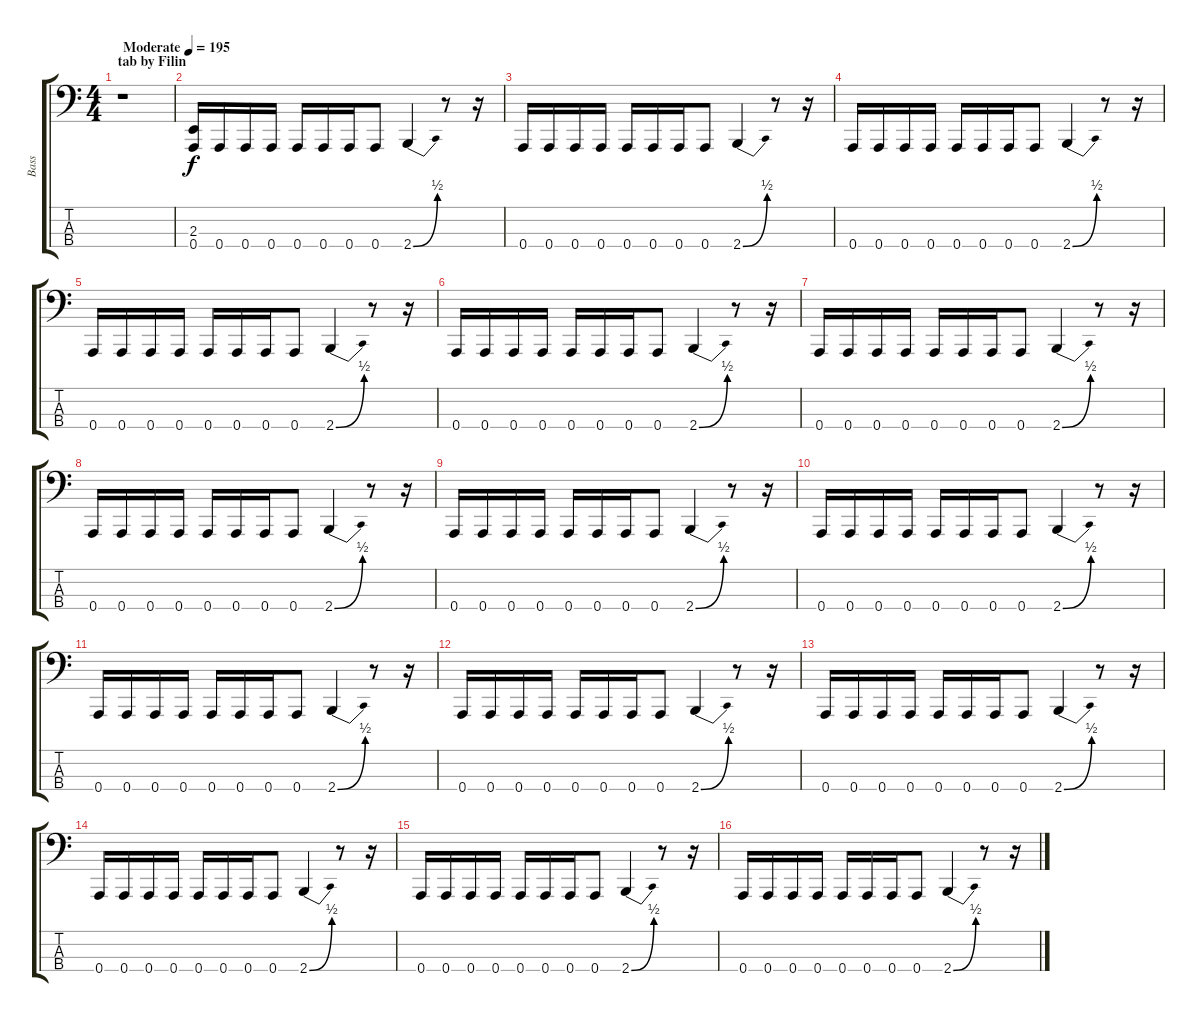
\track ("Bass" "Bass") {instrument electricbasspick}
\staff {score tabs}
\tuning (C2 G1 D1 A0) {hide}
\ts (4 4)
\section ("" "tab by Filin")
\tempo (195 "Moderate")
\clef f4
\ks c
r.1{dy f instrument electricbasspick} |
(2.3 0.4).16 0.4.16 0.4.16 0.4.16 0.4.16 0.4.16 0.4.16 0.4.8 2.4{be (bend 0 0 60 2)}.4 r.8 r.16 |
0.4.16 0.4.16 0.4.16 0.4.16 0.4.16 0.4.16 0.4.16 0.4.8 2.4{be (bend 0 0 60 2)}.4 r.8 r.16 |
0.4.16 0.4.16 0.4.16 0.4.16 0.4.16 0.4.16 0.4.16 0.4.8 2.4{be (bend 0 0 60 2)}.4 r.8 r.16 |
0.4.16 0.4.16 0.4.16 0.4.16 0.4.16 0.4.16 0.4.16 0.4.8 2.4{be (bend 0 0 60 2)}.4 r.8 r.16 |
0.4.16 0.4.16 0.4.16 0.4.16 0.4.16 0.4.16 0.4.16 0.4.8 2.4{be (bend 0 0 60 2)}.4 r.8 r.16 |
0.4.16 0.4.16 0.4.16 0.4.16 0.4.16 0.4.16 0.4.16 0.4.8 2.4{be (bend 0 0 60 2)}.4 r.8 r.16 |
0.4.16 0.4.16 0.4.16 0.4.16 0.4.16 0.4.16 0.4.16 0.4.8 2.4{be (bend 0 0 60 2)}.4 r.8 r.16 |
0.4.16 0.4.16 0.4.16 0.4.16 0.4.16 0.4.16 0.4.16 0.4.8 2.4{be (bend 0 0 60 2)}.4 r.8 r.16 |
0.4.16 0.4.16 0.4.16 0.4.16 0.4.16 0.4.16 0.4.16 0.4.8 2.4{be (bend 0 0 60 2)}.4 r.8 r.16 |
0.4.16 0.4.16 0.4.16 0.4.16 0.4.16 0.4.16 0.4.16 0.4.8 2.4{be (bend 0 0 60 2)}.4 r.8 r.16 |
0.4.16 0.4.16 0.4.16 0.4.16 0.4.16 0.4.16 0.4.16 0.4.8 2.4{be (bend 0 0 60 2)}.4 r.8 r.16 |
0.4.16 0.4.16 0.4.16 0.4.16 0.4.16 0.4.16 0.4.16 0.4.8 2.4{be (bend 0 0 60 2)}.4 r.8 r.16 |
0.4.16 0.4.16 0.4.16 0.4.16 0.4.16 0.4.16 0.4.16 0.4.8 2.4{be (bend 0 0 60 2)}.4 r.8 r.16 |
0.4.16 0.4.16 0.4.16 0.4.16 0.4.16 0.4.16 0.4.16 0.4.8 2.4{be (bend 0 0 60 2)}.4 r.8 r.16 |
0.4.16 0.4.16 0.4.16 0.4.16 0.4.16 0.4.16 0.4.16 0.4.8 2.4{be (bend 0 0 60 2)}.4 r.8 r.16
